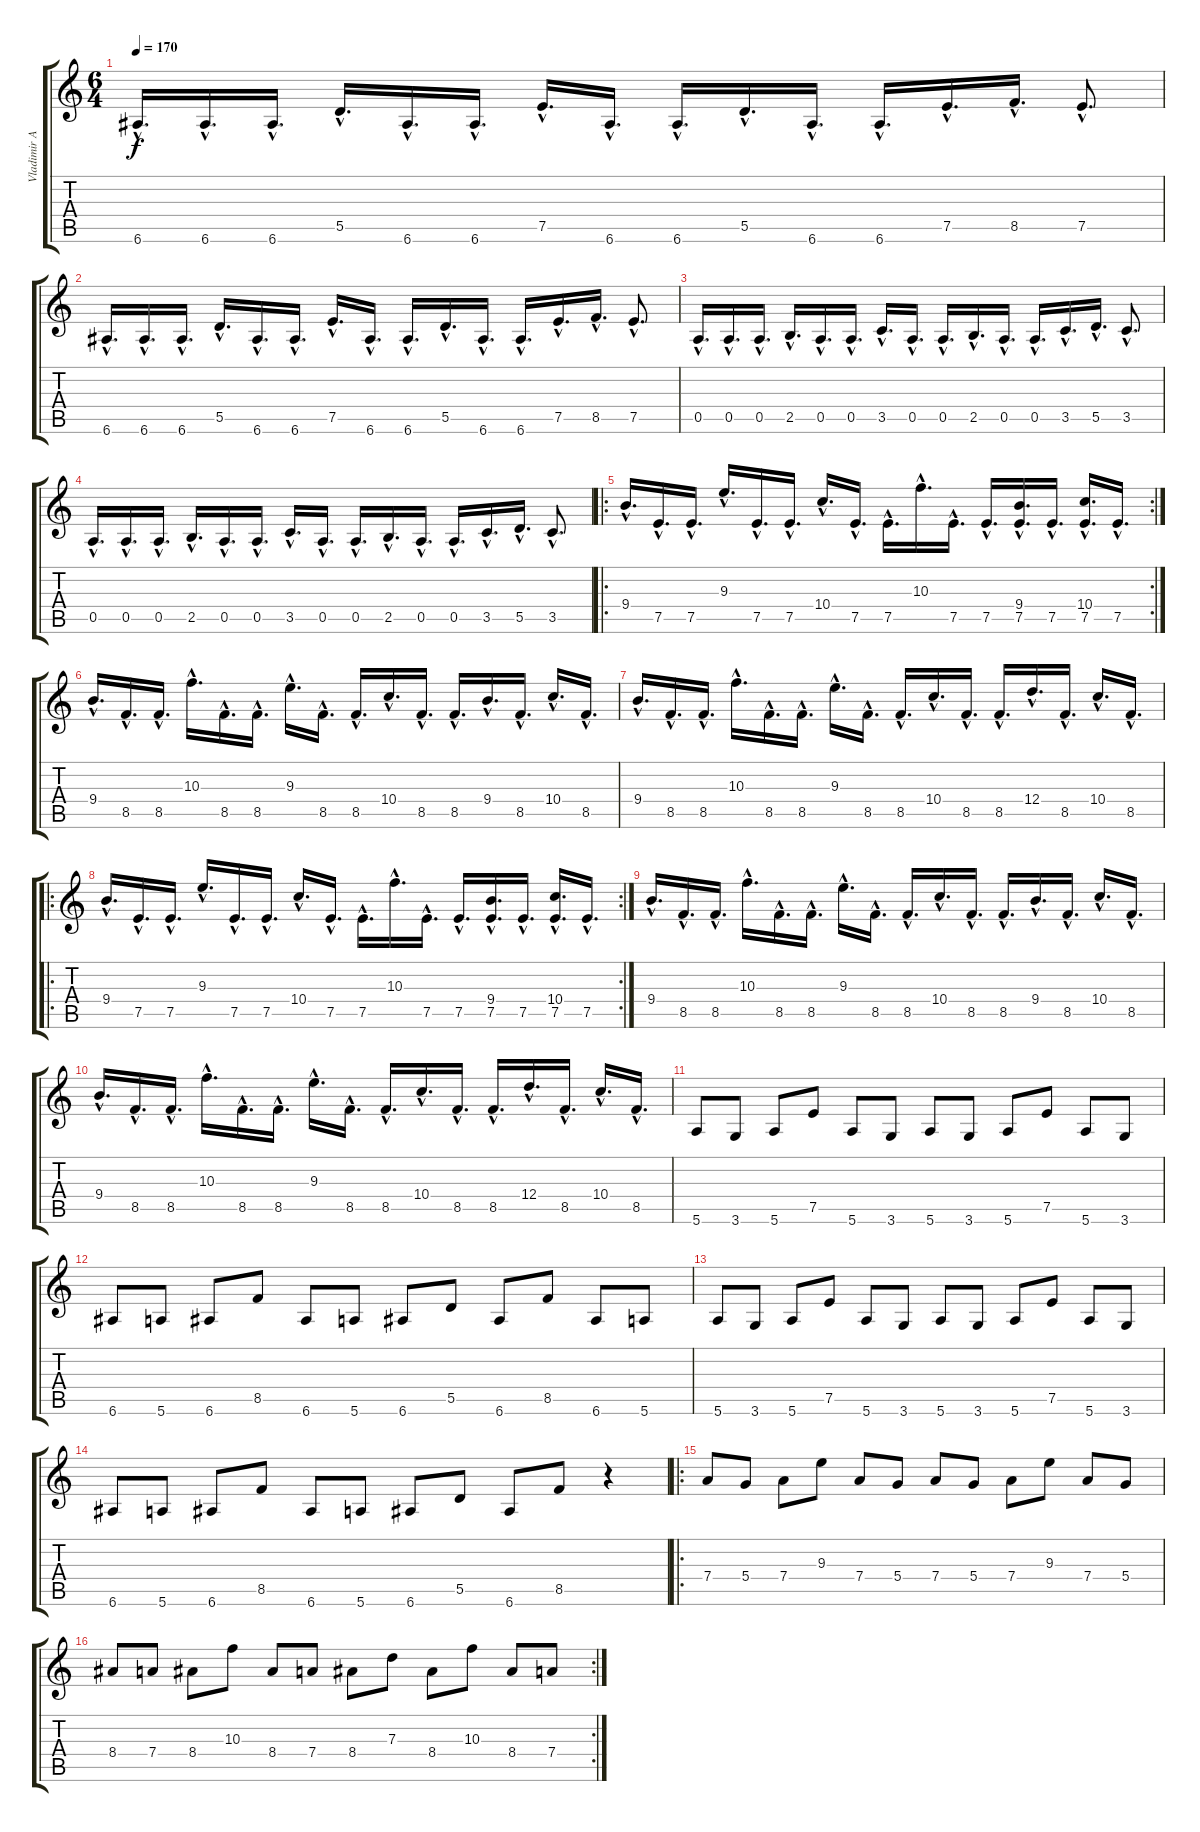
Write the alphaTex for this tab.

\track ("Vladimir Antipov guitar" "Vladimir A") {instrument distortionguitar}
\staff {score tabs}
\tuning (E4 B3 G3 D3 A2 E2) {hide}
\ts (6 4)
\tempo 170
\clef g2
\ks c
6.6{hac}.16{d dy f} 6.6{hac}.16{d} 6.6{hac}.16{d} 5.5{hac}.16{d} 6.6{hac}.16{d} 6.6{hac}.16{d} 7.5{hac}.16{d} 6.6{hac}.16{d} 6.6{hac}.16{d} 5.5{hac}.16{d} 6.6{hac}.16{d} 6.6{hac}.16{d} 7.5{hac}.16{d} 8.5{hac}.16{d} 7.5{hac}.8{d} |
6.6{hac}.16{d} 6.6{hac}.16{d} 6.6{hac}.16{d} 5.5{hac}.16{d} 6.6{hac}.16{d} 6.6{hac}.16{d} 7.5{hac}.16{d} 6.6{hac}.16{d} 6.6{hac}.16{d} 5.5{hac}.16{d} 6.6{hac}.16{d} 6.6{hac}.16{d} 7.5{hac}.16{d} 8.5{hac}.16{d} 7.5{hac}.8{d} |
0.5{hac}.16{d} 0.5{hac}.16{d} 0.5{hac}.16{d} 2.5{hac}.16{d} 0.5{hac}.16{d} 0.5{hac}.16{d} 3.5{hac}.16{d} 0.5{hac}.16{d} 0.5{hac}.16{d} 2.5{hac}.16{d} 0.5{hac}.16{d} 0.5{hac}.16{d} 3.5{hac}.16{d} 5.5{hac}.16{d} 3.5{hac}.8{d} |
0.5{hac}.16{d} 0.5{hac}.16{d} 0.5{hac}.16{d} 2.5{hac}.16{d} 0.5{hac}.16{d} 0.5{hac}.16{d} 3.5{hac}.16{d} 0.5{hac}.16{d} 0.5{hac}.16{d} 2.5{hac}.16{d} 0.5{hac}.16{d} 0.5{hac}.16{d} 3.5{hac}.16{d} 5.5{hac}.16{d} 3.5{hac}.8{d} |
\ro
\rc 2
9.4{hac}.16{d} 7.5{hac}.16{d} 7.5{hac}.16{d} 9.3{hac}.16{d} 7.5{hac}.16{d} 7.5{hac}.16{d} 10.4{hac}.16{d} 7.5{hac}.16{d} 7.5{hac}.16{d} 10.3{hac}.16{d} 7.5{hac}.16{d} 7.5{hac}.16{d} (9.4{hac} 7.5{hac}).16{d} 7.5{hac}.16{d} (10.4{hac} 7.5{hac}).16{d} 7.5{hac}.16{d} |
9.4{hac}.16{d} 8.5{hac}.16{d} 8.5{hac}.16{d} 10.3{hac}.16{d} 8.5{hac}.16{d} 8.5{hac}.16{d} 9.3{hac}.16{d} 8.5{hac}.16{d} 8.5{hac}.16{d} 10.4{hac}.16{d} 8.5{hac}.16{d} 8.5{hac}.16{d} 9.4{hac}.16{d} 8.5{hac}.16{d} 10.4{hac}.16{d} 8.5{hac}.16{d} |
9.4{hac}.16{d} 8.5{hac}.16{d} 8.5{hac}.16{d} 10.3{hac}.16{d} 8.5{hac}.16{d} 8.5{hac}.16{d} 9.3{hac}.16{d} 8.5{hac}.16{d} 8.5{hac}.16{d} 10.4{hac}.16{d} 8.5{hac}.16{d} 8.5{hac}.16{d} 12.4{hac}.16{d} 8.5{hac}.16{d} 10.4{hac}.16{d} 8.5{hac}.16{d} |
\ro
\rc 2
9.4{hac}.16{d} 7.5{hac}.16{d} 7.5{hac}.16{d} 9.3{hac}.16{d} 7.5{hac}.16{d} 7.5{hac}.16{d} 10.4{hac}.16{d} 7.5{hac}.16{d} 7.5{hac}.16{d} 10.3{hac}.16{d} 7.5{hac}.16{d} 7.5{hac}.16{d} (9.4{hac} 7.5{hac}).16{d} 7.5{hac}.16{d} (10.4{hac} 7.5{hac}).16{d} 7.5{hac}.16{d} |
9.4{hac}.16{d} 8.5{hac}.16{d} 8.5{hac}.16{d} 10.3{hac}.16{d} 8.5{hac}.16{d} 8.5{hac}.16{d} 9.3{hac}.16{d} 8.5{hac}.16{d} 8.5{hac}.16{d} 10.4{hac}.16{d} 8.5{hac}.16{d} 8.5{hac}.16{d} 9.4{hac}.16{d} 8.5{hac}.16{d} 10.4{hac}.16{d} 8.5{hac}.16{d} |
9.4{hac}.16{d} 8.5{hac}.16{d} 8.5{hac}.16{d} 10.3{hac}.16{d} 8.5{hac}.16{d} 8.5{hac}.16{d} 9.3{hac}.16{d} 8.5{hac}.16{d} 8.5{hac}.16{d} 10.4{hac}.16{d} 8.5{hac}.16{d} 8.5{hac}.16{d} 12.4{hac}.16{d} 8.5{hac}.16{d} 10.4{hac}.16{d} 8.5{hac}.16{d} |
5.6.8 3.6.8 5.6.8 7.5.8 5.6.8 3.6.8 5.6.8 3.6.8 5.6.8 7.5.8 5.6.8 3.6.8 |
6.6.8 5.6.8 6.6.8 8.5.8 6.6.8 5.6.8 6.6.8 5.5.8 6.6.8 8.5.8 6.6.8 5.6.8 |
5.6.8 3.6.8 5.6.8 7.5.8 5.6.8 3.6.8 5.6.8 3.6.8 5.6.8 7.5.8 5.6.8 3.6.8 |
6.6.8 5.6.8 6.6.8 8.5.8 6.6.8 5.6.8 6.6.8 5.5.8 6.6.8 8.5.8 r.4 |
\ro
7.4.8 5.4.8 7.4.8 9.3.8 7.4.8 5.4.8 7.4.8 5.4.8 7.4.8 9.3.8 7.4.8 5.4.8 |
\rc 2
8.4.8 7.4.8 8.4.8 10.3.8 8.4.8 7.4.8 8.4.8 7.3.8 8.4.8 10.3.8 8.4.8 7.4.8
